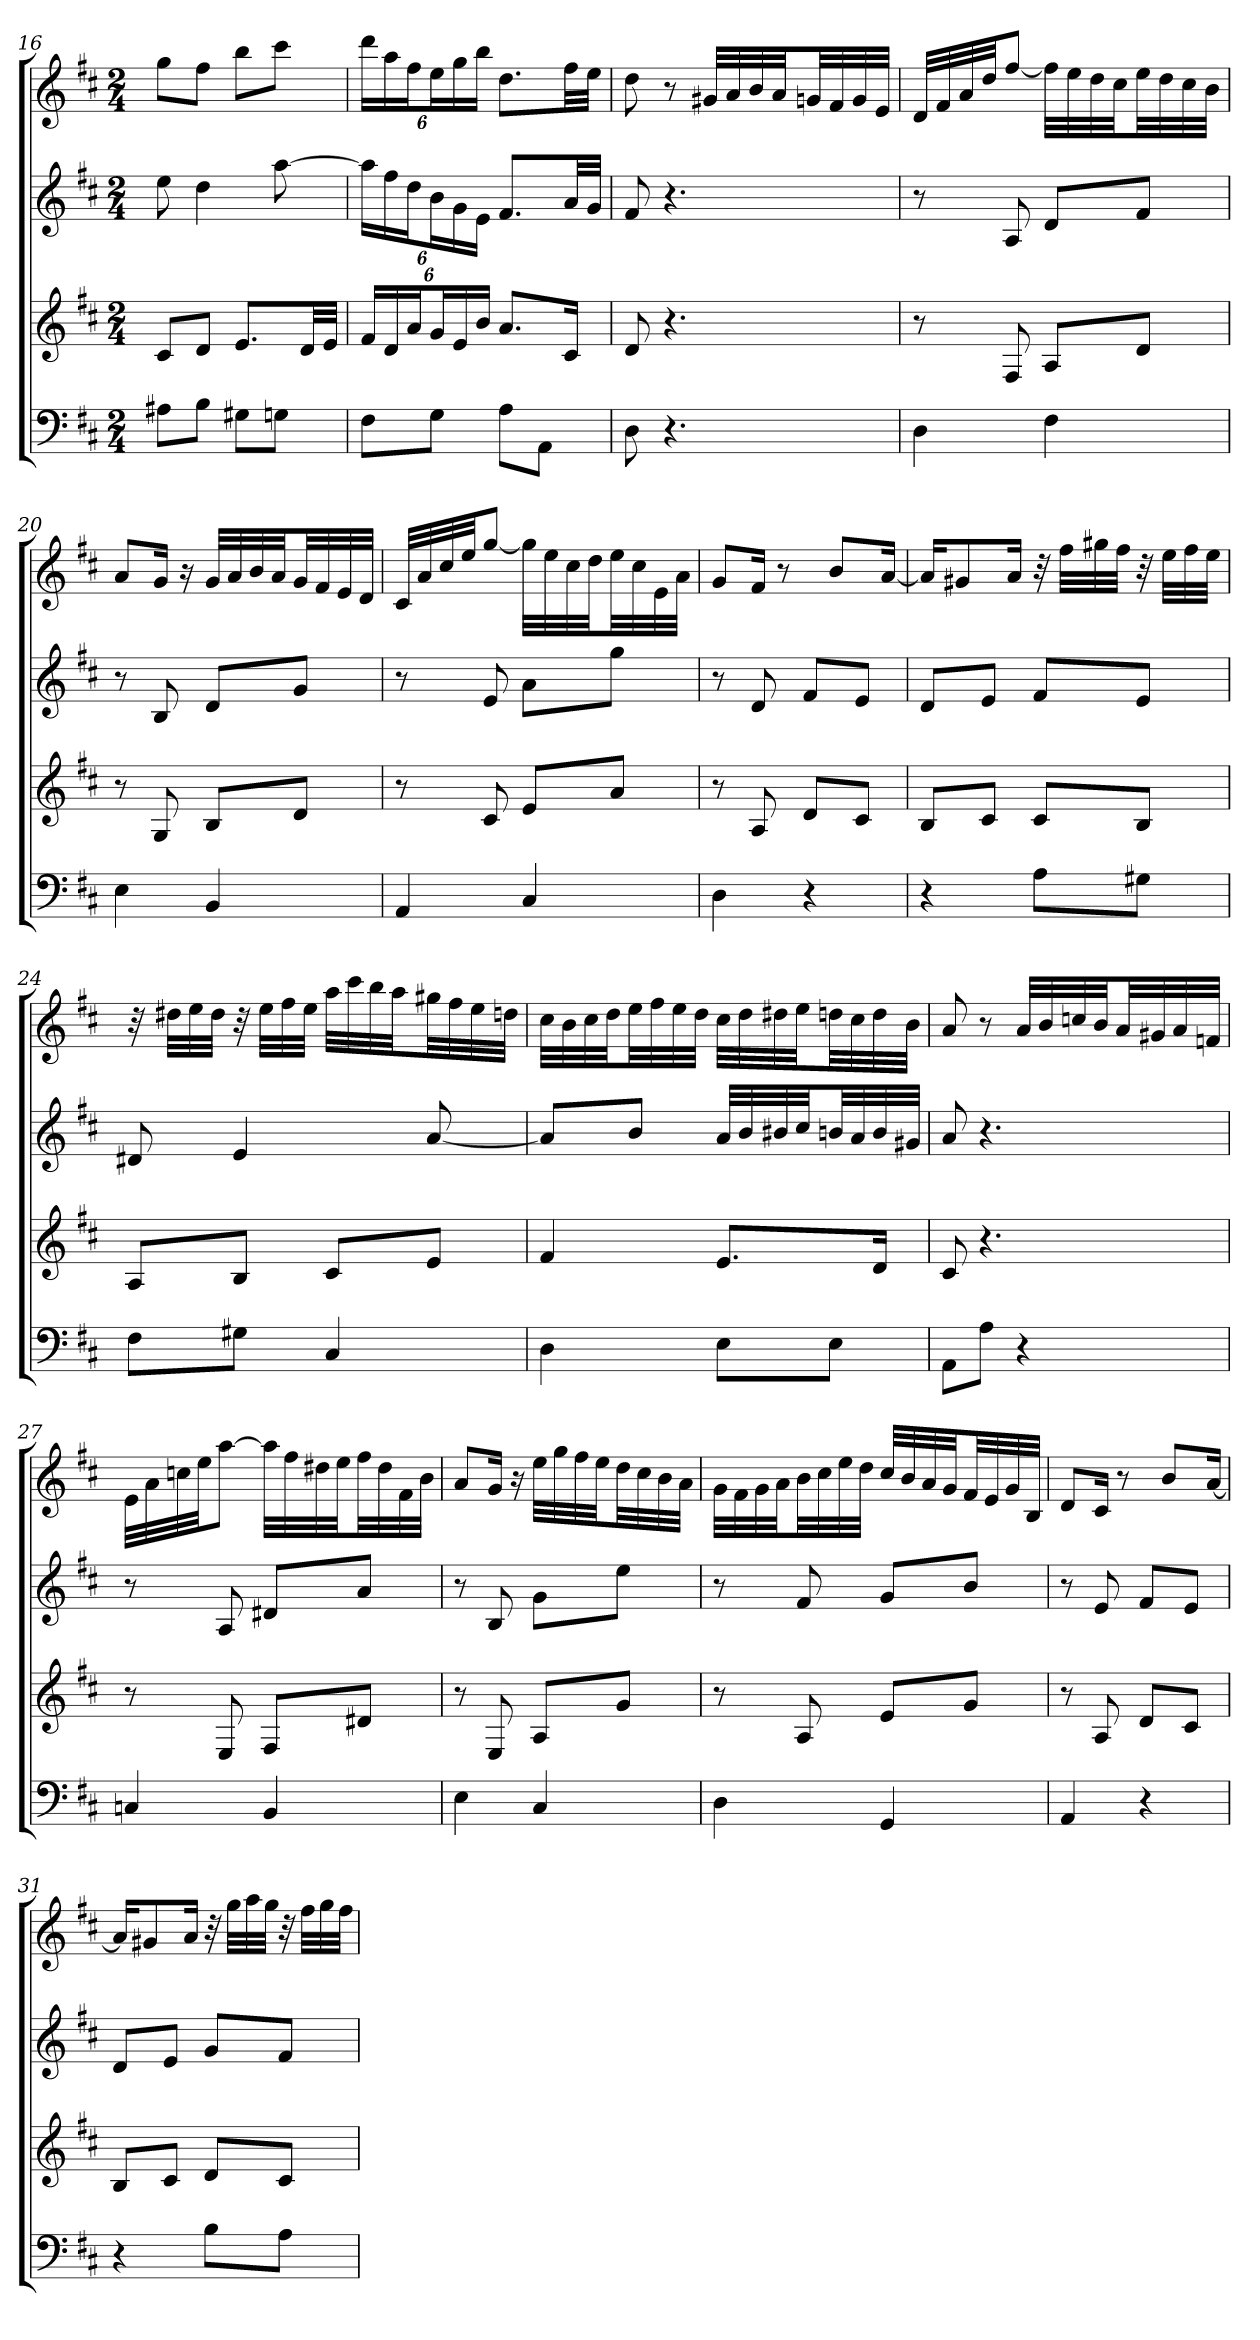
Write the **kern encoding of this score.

**kern	**kern	**kern	**kern
*part4	*part3	*part2	*part1
*staff4	*staff3	*staff2	*staff1
*k[f#c#]	*k[f#c#]	*k[f#c#]	*k[f#c#]
*D:	*D:	*D:	*D:
*M2/4	*M2/4	*M2/4	*M2/4
=16	=16	=16	=16
8A#XL	8c#L	8ee	8ggL
8BJ	8dJ	4dd	8ff#J
8G#XL	8.eL	.	8bbL
8GnJ	.	[8aa	8ccc#J
.	32dLL	.	.
.	32eJJJ	.	.
=17	=17	=17	=17
8F#L	24f#LL	24aaLL]	24dddLL
.	24d	24ff#	24aa
.	24aJ	24ddJ	24ff#J
8GJ	24gL	24bL	24eeL
.	24e	24g	24gg
.	24bJJ	24eJJ	24bbJJ
8AL	8.aL	8.f#L	8.ddL
8AAJ	.	.	.
.	16c#Jk	32aLL	32ff#LL
.	.	32gJJJ	32eeJJJ
=18	=18	=18	=18
8D	8d	8f#	8dd
4.r	4.r	4.r	8r
.	.	.	32g#XLLL
.	.	.	32a
.	.	.	32b
.	.	.	32aJJ
.	.	.	32gnLL
.	.	.	32f#
.	.	.	32g
.	.	.	32eJJJ
=19	=19	=19	=19
4D	8r	8r	32dLLL
.	.	.	32f#
.	.	.	32a
.	.	.	32ddJJ
.	8F#	8A	[8ff#J
4F#	8AL	8dL	32ff#LLL]
.	.	.	32ee
.	.	.	32dd
.	.	.	32cc#JJ
.	8dJ	8f#J	32eeLL
.	.	.	32dd
.	.	.	32cc#
.	.	.	32bJJJ
=20	=20	=20	=20
4E	8r	8r	8aL
.	8G	8B	16gJk
.	.	.	16r
4BB	8BL	8dL	32gLLL
.	.	.	32a
.	.	.	32b
.	.	.	32aJJ
.	8dJ	8gJ	32gLL
.	.	.	32f#
.	.	.	32e
.	.	.	32dJJJ
=21	=21	=21	=21
4AA	8r	8r	32c#LLL
.	.	.	32a
.	.	.	32cc#
.	.	.	32eeJJ
.	8c#	8e	[8ggJ
4C#	8eL	8aL	32ggLLL]
.	.	.	32ee
.	.	.	32cc#
.	.	.	32ddJJ
.	8aJ	8ggJ	32eeLL
.	.	.	32cc#
.	.	.	32e
.	.	.	32aJJJ
=22	=22	=22	=22
4D	8r	8r	8gL
.	8A	8d	16f#Jk
.	.	.	8r
4r	8dL	8f#L	.
.	.	.	8bL
.	8c#J	8eJ	.
.	.	.	[16aJk
=23	=23	=23	=23
4r	8BL	8dL	16aKL]
.	.	.	8g#X
.	8c#J	8eJ	.
.	.	.	16aJk
8AL	8c#L	8f#L	32r
.	.	.	32ff#LLL
.	.	.	32gg#X
.	.	.	32ff#JJJ
8G#XJ	8BJ	8eJ	32r
.	.	.	32eeLLL
.	.	.	32ff#
.	.	.	32eeJJJ
=24	=24	=24	=24
8F#L	8AL	8d#X	32r
.	.	.	32dd#XLLL
.	.	.	32ee
.	.	.	32dd#JJJ
8G#XJ	8BJ	4e	32r
.	.	.	32eeLLL
.	.	.	32ff#
.	.	.	32eeJJJ
4C#	8c#L	.	32aaLLL
.	.	.	32ccc#
.	.	.	32bb
.	.	.	32aaJJ
.	8eJ	[8a	32gg#XLL
.	.	.	32ff#
.	.	.	32ee
.	.	.	32ddnJJJ
=25	=25	=25	=25
4D	4f#	8aL]	32cc#LLL
.	.	.	32b
.	.	.	32cc#
.	.	.	32ddJJ
.	.	8bJ	32eeLL
.	.	.	32ff#
.	.	.	32ee
.	.	.	32ddJJJ
8EL	8.eL	32aLLL	32cc#LLL
.	.	32b	32dd
.	.	32b#X	32dd#X
.	.	32cc#JJ	32eeJJ
8EJ	.	32bnLL	32ddnLL
.	.	32a	32cc#
.	16dJk	32b	32dd
.	.	32g#XJJJ	32bJJJ
=26	=26	=26	=26
8AAL	8c#	8a	8a
8AJ	4.r	4.r	8r
4r	.	.	32aLLL
.	.	.	32b
.	.	.	32ccn
.	.	.	32bJJ
.	.	.	32aLL
.	.	.	32g#X
.	.	.	32a
.	.	.	32fnJJJ
=27	=27	=27	=27
4Cn	8r	8r	32eLLL
.	.	.	32a
.	.	.	32ccn
.	.	.	32eeJJ
.	8E	8A	[8aaJ
4BB	8F#L	8d#XL	32aaLLL]
.	.	.	32ff#
.	.	.	32dd#X
.	.	.	32eeJJ
.	8d#XJ	8aJ	32ff#LL
.	.	.	32dd#
.	.	.	32f#
.	.	.	32bJJJ
=28	=28	=28	=28
4E	8r	8r	8aL
.	8E	8B	16gJk
.	.	.	16r
4C#	8AL	8gL	32eeLLL
.	.	.	32gg
.	.	.	32ff#
.	.	.	32eeJJ
.	8gJ	8eeJ	32ddLL
.	.	.	32cc#
.	.	.	32b
.	.	.	32aJJJ
=29	=29	=29	=29
4D	8r	8r	32gLLL
.	.	.	32f#
.	.	.	32g
.	.	.	32aJJ
.	8A	8f#	32bLL
.	.	.	32cc#
.	.	.	32ee
.	.	.	32ddJJJ
4GG	8eL	8gL	32cc#LLL
.	.	.	32b
.	.	.	32a
.	.	.	32gJJ
.	8gJ	8bJ	32f#LL
.	.	.	32e
.	.	.	32g
.	.	.	32BJJJ
=30	=30	=30	=30
4AA	8r	8r	8dL
.	8A	8e	16c#Jk
.	.	.	8r
4r	8dL	8f#L	.
.	.	.	8bL
.	8c#J	8eJ	.
.	.	.	[16aJk
=31	=31	=31	=31
4r	8BL	8dL	16aKL]
.	.	.	8g#X
.	8c#J	8eJ	.
.	.	.	16aJk
8BL	8dL	8gL	32r
.	.	.	32ggLLL
.	.	.	32aa
.	.	.	32ggJJJ
8AJ	8c#J	8f#J	32r
.	.	.	32ff#LLL
.	.	.	32gg
.	.	.	32ff#JJJ
=	=	=	=
*-	*-	*-	*-
